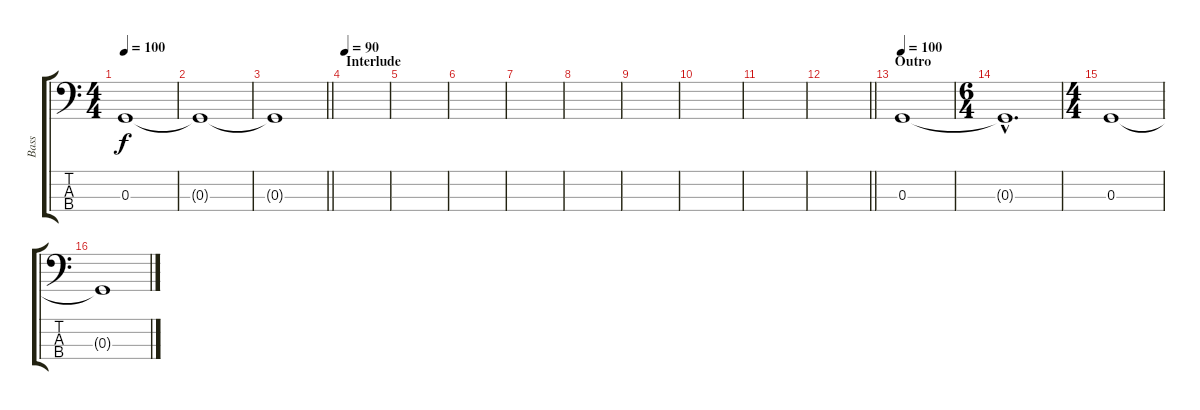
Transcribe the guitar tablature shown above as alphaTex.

\track ("Bass" "Bass") {instrument electricbassfinger}
\staff {score tabs}
\tuning (F2 C2 G1 D1) {hide}
\ts (4 4)
\tempo 100
\clef f4
\ks c
0.3{t}.1{dy f} |
0.3{t}.1 |
\barLineRight lightlight
0.3{t}.1 |
\section ("" "Interlude")
\tempo 90
|
|
|
|
|
|
|
|
\barLineRight lightlight
|
\section ("" "Outro")
\tempo 100
0.3.1 |
\ts (6 4)
0.3{hac t}.1{d} |
\ts (4 4)
0.3.1 |
0.3{t}.1
